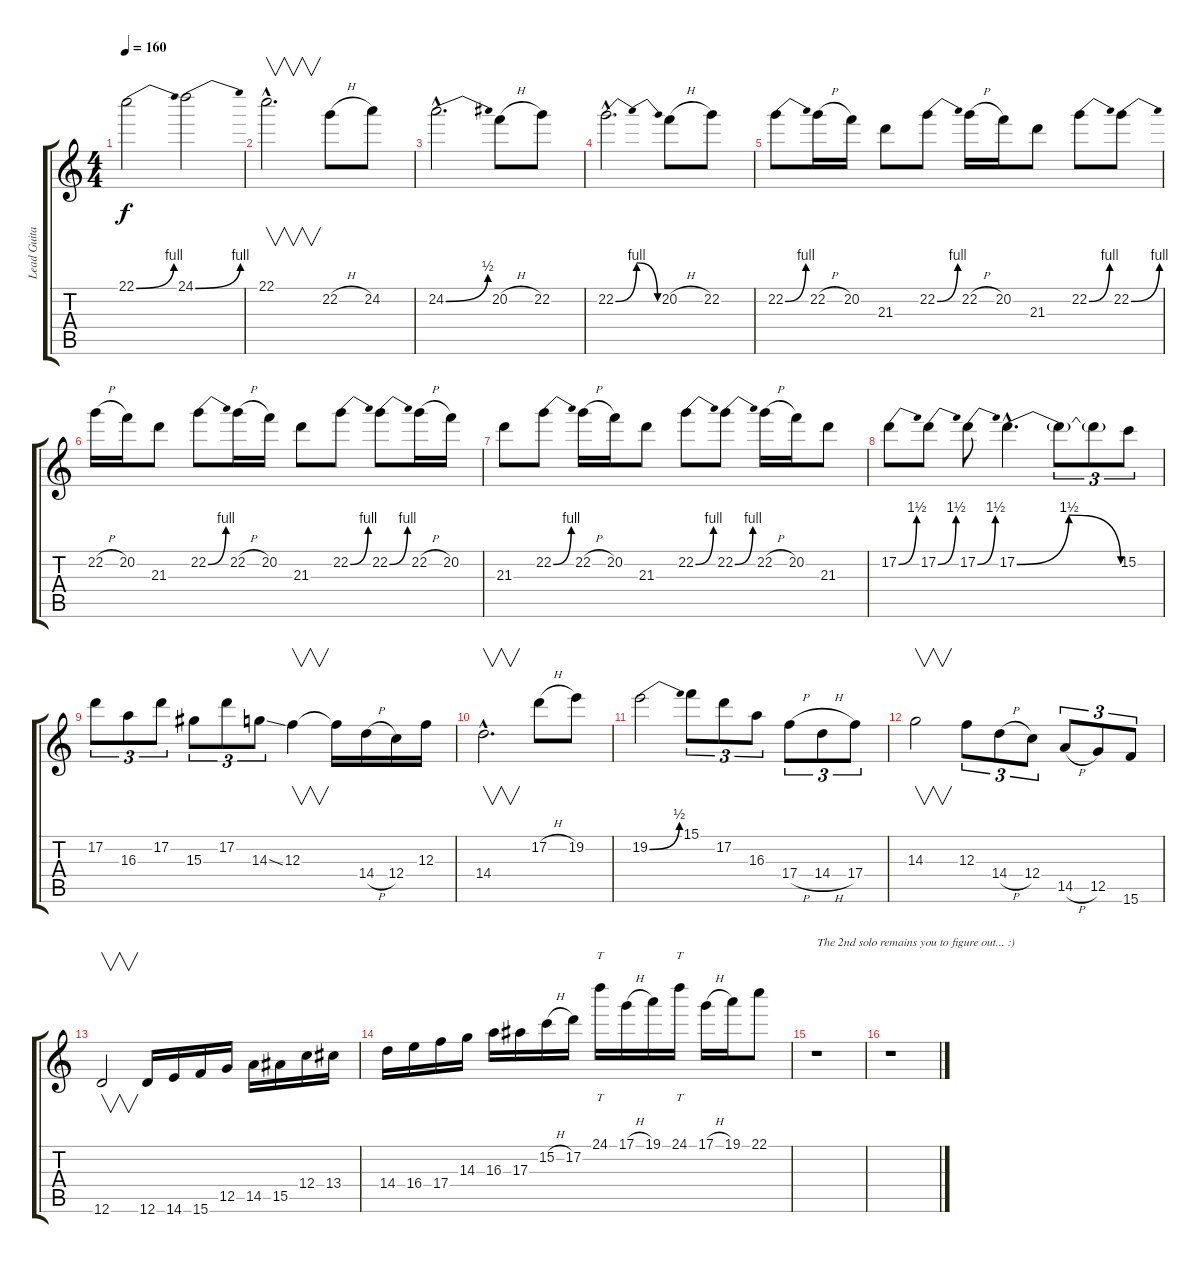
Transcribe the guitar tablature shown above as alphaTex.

\track ("Lead Guitar" "Lead Guita") {instrument distortionguitar}
\staff {score tabs}
\tuning (D4 A3 F3 C3 G2 D2) {hide}
\ts (4 4)
\tempo 160
\clef g2
\ks c
22.1{be (bend 0 0 60 4)}.2{dy f} 24.1{be (bend 0 0 60 4)}.2 |
22.1{hac}.2{v d} 22.2{h}.8 24.2.8 |
24.2{be (bend 0 0 60 2) hac}.2{d} 20.2{h}.8 22.2.8 |
22.2{be (bendrelease 0 0 5 4 15 4 60 0) hac}.2{d} 20.2{h}.8 22.2.8 |
22.2{be (bend 0 0 60 4)}.8 22.2{h}.16 20.2.16 21.3.8 22.2{be (bend 0 0 60 4)}.8 22.2{h}.16 20.2.16 21.3.8 22.2{be (bend 0 0 60 4)}.8 22.2{be (bend 0 0 60 4)}.8 |
22.2{h}.16 20.2.16 21.3.8 22.2{be (bend 0 0 60 4)}.8 22.2{h}.16 20.2.16 21.3.8 22.2{be (bend 0 0 60 4)}.8 22.2{be (bend 0 0 60 4)}.8 22.2{h}.16 20.2.16 |
21.3.8 22.2{be (bend 0 0 60 4)}.8 22.2{h}.16 20.2.16 21.3.8 22.2{be (bend 0 0 60 4)}.8 22.2{be (bend 0 0 60 4)}.8 22.2{h}.16 20.2.16 21.3.8 |
17.2{be (bend 0 0 60 6)}.8 17.2{be (bend 0 0 60 6)}.8 17.2{be (bend 0 0 60 6)}.8 17.2{be (bendrelease 0 0 30 6 40 6 60 0) hac}.4{d} 17.2{t}.8{tu (3 2)} 17.2{t}.8{tu (3 2)} 15.2.8{tu (3 2)} |
17.2.8{tu (3 2)} 16.3.8{tu (3 2)} 17.2.8{tu (3 2)} 15.3.8{tu (3 2)} 17.2.8{tu (3 2)} 14.3{ss}.8{tu (3 2)} 12.3.4{v} 12.3{t}.16 14.4{h}.16 12.4.16 12.3.16 |
14.4{hac}.2{v d} 17.2{h}.8 19.2.8 |
19.2{be (bend 0 0 60 2)}.2 15.1.8{tu (3 2)} 17.2.8{tu (3 2)} 16.3.8{tu (3 2)} 17.4{h}.8{tu (3 2)} 14.4{h}.8{tu (3 2)} 17.4.8{tu (3 2)} |
14.3.2{v} 12.3.8{tu (3 2)} 14.4{h}.8{tu (3 2)} 12.4.8{tu (3 2)} 14.5{h}.8{tu (3 2)} 12.5.8{tu (3 2)} 15.6.8{tu (3 2)} |
12.6.2{v} 12.6.16 14.6.16 15.6.16 12.5.16 14.5.16 15.5.16 12.4.16 13.4.16 |
14.4.16 16.4.16 17.4.16 14.3.16 16.3.16 17.3.16 15.2{h}.16 17.2.16 24.1.16{tt} 17.1{h}.16 19.1.16 24.1.16{tt} 17.1{h}.16 19.1.16 22.1.8 |
r.1{txt "The 2nd solo remains you to figure out... :)"} |
r.1
